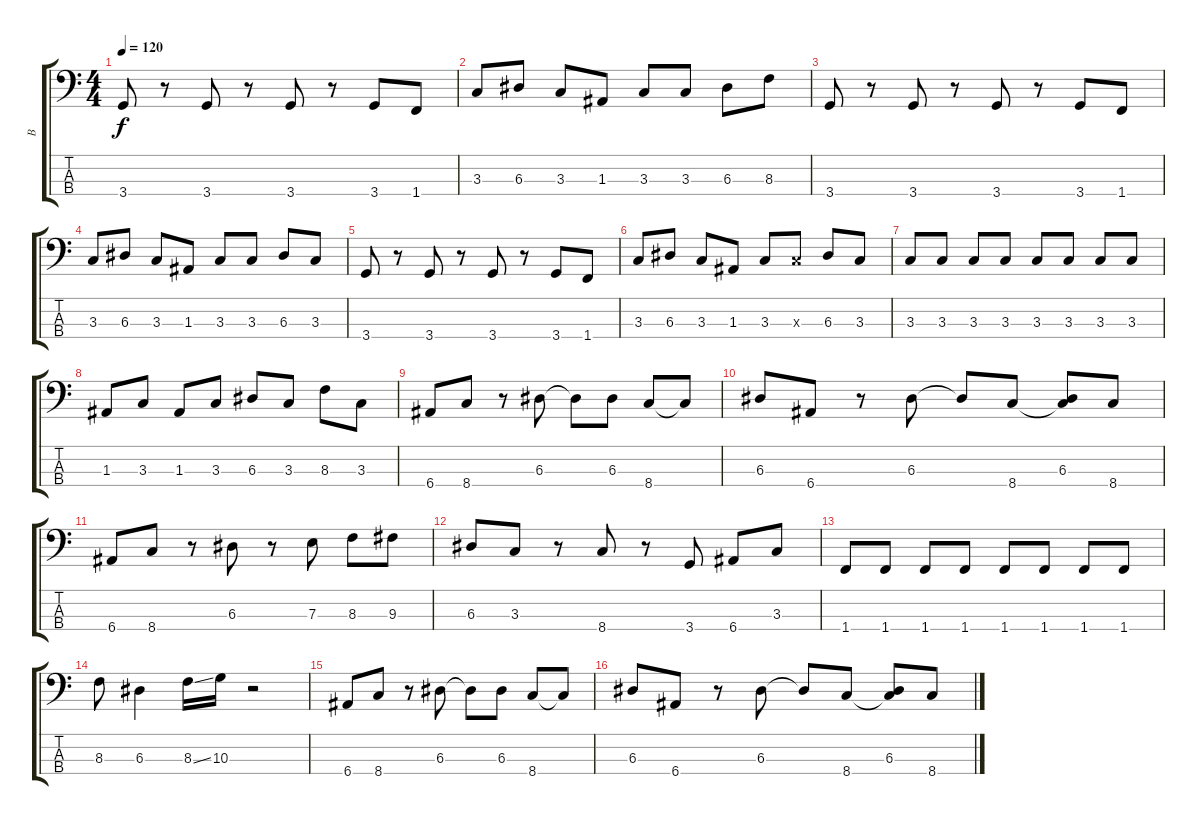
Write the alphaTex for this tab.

\track ("B" "B") {instrument electricbassfinger}
\staff {score tabs}
\tuning (G2 D2 A1 E1) {hide}
\ts (4 4)
\tempo 120
\clef f4
\ks c
3.4.8{dy f} r.8 3.4.8 r.8 3.4.8 r.8 3.4.8 1.4.8 |
3.3.8 6.3.8 3.3.8 1.3.8 3.3.8 3.3.8 6.3.8 8.3.8 |
3.4.8 r.8 3.4.8 r.8 3.4.8 r.8 3.4.8 1.4.8 |
3.3.8 6.3.8 3.3.8 1.3.8 3.3.8 3.3.8 6.3.8 3.3.8 |
3.4.8 r.8 3.4.8 r.8 3.4.8 r.8 3.4.8 1.4.8 |
3.3.8 6.3.8 3.3.8 1.3.8 3.3.8 3.3{x}.8 6.3.8 3.3.8 |
3.3.8 3.3.8 3.3.8 3.3.8 3.3.8 3.3.8 3.3.8 3.3.8 |
1.3.8 3.3.8 1.3.8 3.3.8 6.3.8 3.3.8 8.3.8 3.3.8 |
6.4.8 8.4.8 r.8 6.3.8 6.3{t}.8 6.3.8 8.4.8 8.4{t}.8 |
6.3.8 6.4.8 r.8 6.3.8 6.3{t}.8 8.4.8 (6.3 8.4{t}).8 8.4.8 |
6.4.8 8.4.8 r.8 6.3.8 r.8 7.3.8 8.3.8 9.3.8 |
6.3.8 3.3.8 r.8 8.4.8 r.8 3.4.8 6.4.8 3.3.8 |
1.4.8 1.4.8 1.4.8 1.4.8 1.4.8 1.4.8 1.4.8 1.4.8 |
8.3.8 6.3.4 8.3{ss}.16 10.3.16 r.2 |
6.4.8 8.4.8 r.8 6.3.8 6.3{t}.8 6.3.8 8.4.8 8.4{t}.8 |
6.3.8 6.4.8 r.8 6.3.8 6.3{t}.8 8.4.8 (6.3 8.4{t}).8 8.4.8
